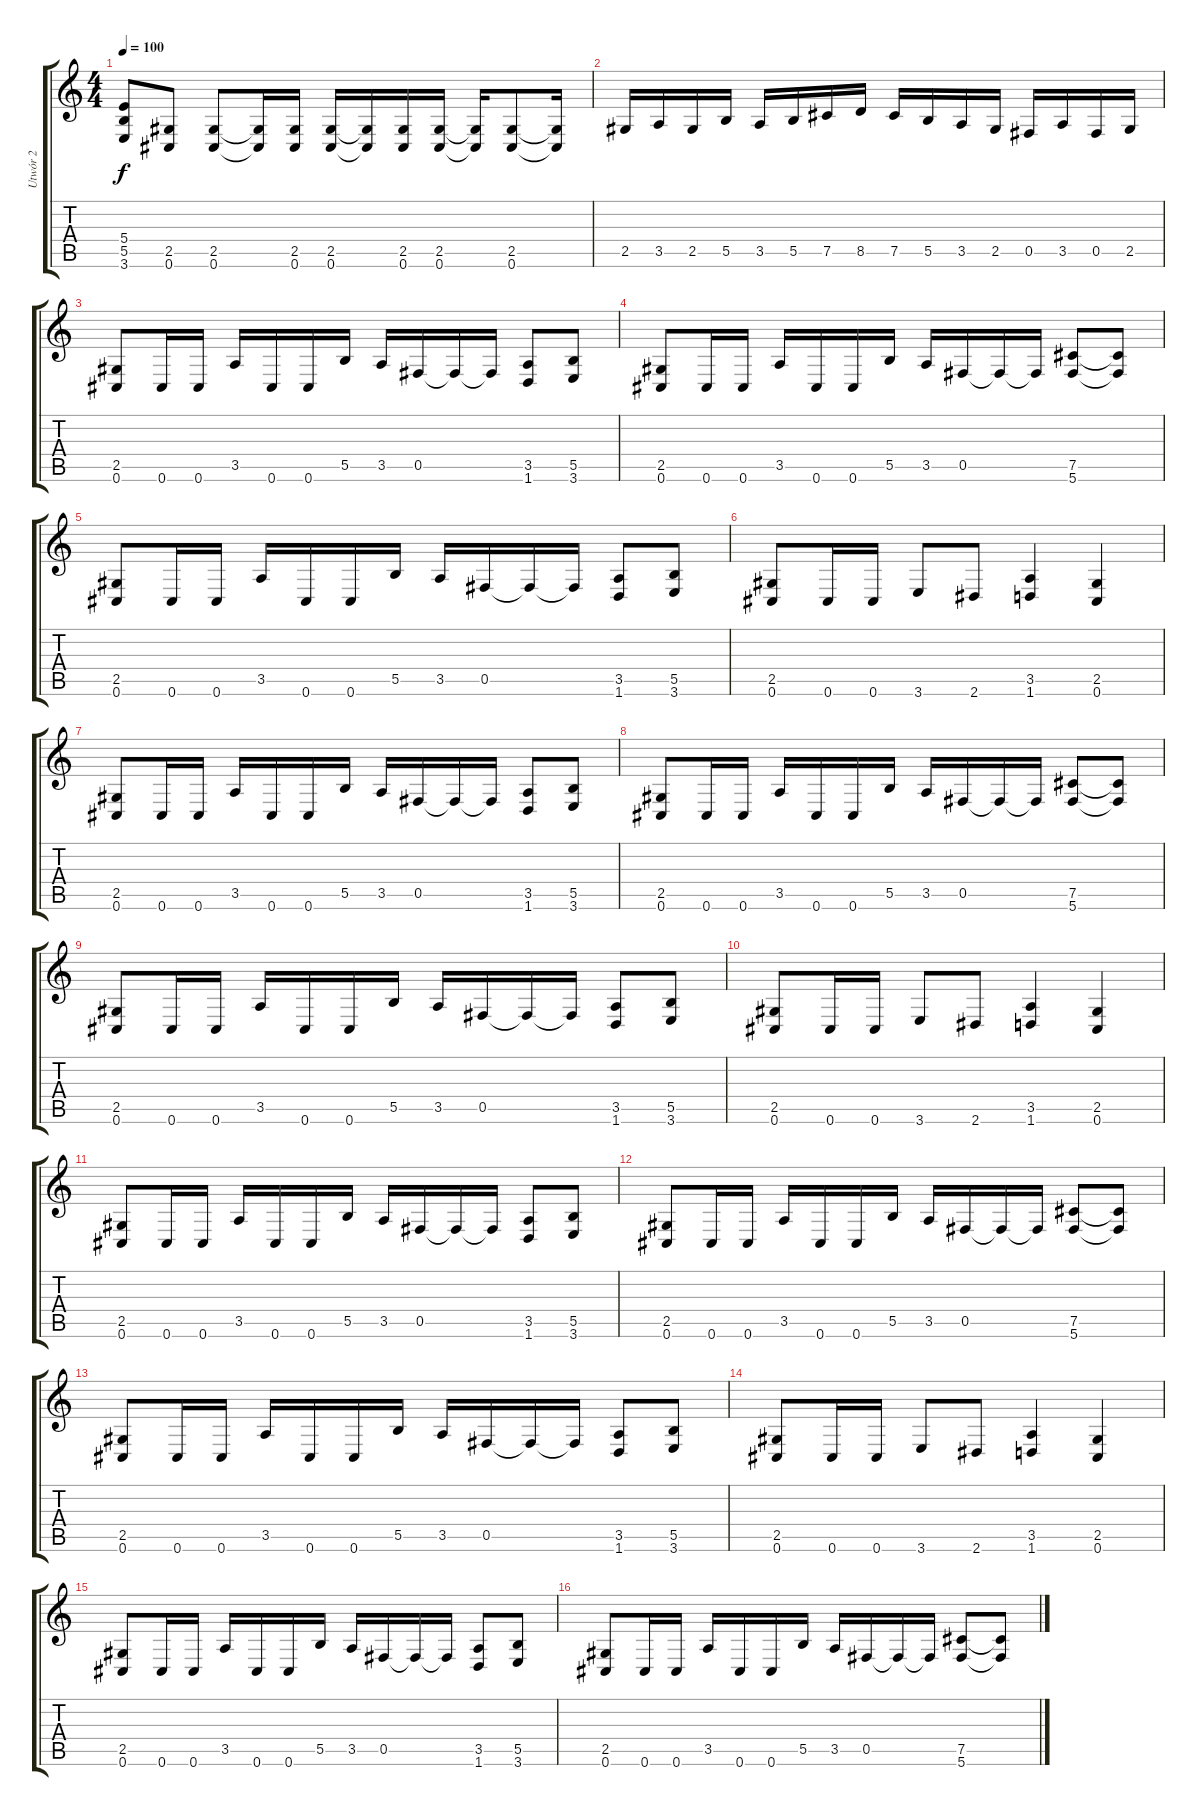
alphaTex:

\track ("Utwór 2" "Utwór 2") {instrument distortionguitar}
\staff {score tabs}
\tuning (Db4 Ab3 E3 B2 Gb2 Db2) {hide}
\ts (4 4)
\tempo 100
\clef g2
\ks c
(5.4 5.5 3.6).8{dy f} (2.5 0.6).8 (2.5 0.6).8 (2.5{t} 0.6{t}).16 (2.5 0.6).16 (2.5 0.6).16 (2.5{t} 0.6{t}).16 (2.5 0.6).16 (2.5 0.6).16 (2.5{t} 0.6{t}).16 (2.5 0.6).8 (2.5{t} 0.6{t}).16 |
2.5.16 3.5.16 2.5.16 5.5.16 3.5.16 5.5.16 7.5.16 8.5.16 7.5.16 5.5.16 3.5.16 2.5.16 0.5.16 3.5.16 0.5.16 2.5.16 |
(2.5 0.6).8 0.6.16 0.6.16 3.5.16 0.6.16 0.6.16 5.5.16 3.5.16 0.5.16 0.5{t}.16 0.5{t}.16 (3.5 1.6).8 (5.5 3.6).8 |
(2.5 0.6).8 0.6.16 0.6.16 3.5.16 0.6.16 0.6.16 5.5.16 3.5.16 0.5.16 0.5{t}.16 0.5{t}.16 (7.5 5.6).8 (7.5{t} 5.6{t}).8 |
(2.5 0.6).8 0.6.16 0.6.16 3.5.16 0.6.16 0.6.16 5.5.16 3.5.16 0.5.16 0.5{t}.16 0.5{t}.16 (3.5 1.6).8 (5.5 3.6).8 |
(2.5 0.6).8 0.6.16 0.6.16 3.6.8 2.6.8 (3.5 1.6).4 (2.5 0.6).4 |
(2.5 0.6).8 0.6.16 0.6.16 3.5.16 0.6.16 0.6.16 5.5.16 3.5.16 0.5.16 0.5{t}.16 0.5{t}.16 (3.5 1.6).8 (5.5 3.6).8 |
(2.5 0.6).8 0.6.16 0.6.16 3.5.16 0.6.16 0.6.16 5.5.16 3.5.16 0.5.16 0.5{t}.16 0.5{t}.16 (7.5 5.6).8 (7.5{t} 5.6{t}).8 |
(2.5 0.6).8 0.6.16 0.6.16 3.5.16 0.6.16 0.6.16 5.5.16 3.5.16 0.5.16 0.5{t}.16 0.5{t}.16 (3.5 1.6).8 (5.5 3.6).8 |
(2.5 0.6).8 0.6.16 0.6.16 3.6.8 2.6.8 (3.5 1.6).4 (2.5 0.6).4 |
(2.5 0.6).8 0.6.16 0.6.16 3.5.16 0.6.16 0.6.16 5.5.16 3.5.16 0.5.16 0.5{t}.16 0.5{t}.16 (3.5 1.6).8 (5.5 3.6).8 |
(2.5 0.6).8 0.6.16 0.6.16 3.5.16 0.6.16 0.6.16 5.5.16 3.5.16 0.5.16 0.5{t}.16 0.5{t}.16 (7.5 5.6).8 (7.5{t} 5.6{t}).8 |
(2.5 0.6).8 0.6.16 0.6.16 3.5.16 0.6.16 0.6.16 5.5.16 3.5.16 0.5.16 0.5{t}.16 0.5{t}.16 (3.5 1.6).8 (5.5 3.6).8 |
(2.5 0.6).8 0.6.16 0.6.16 3.6.8 2.6.8 (3.5 1.6).4 (2.5 0.6).4 |
(2.5 0.6).8 0.6.16 0.6.16 3.5.16 0.6.16 0.6.16 5.5.16 3.5.16 0.5.16 0.5{t}.16 0.5{t}.16 (3.5 1.6).8 (5.5 3.6).8 |
(2.5 0.6).8 0.6.16 0.6.16 3.5.16 0.6.16 0.6.16 5.5.16 3.5.16 0.5.16 0.5{t}.16 0.5{t}.16 (7.5 5.6).8 (7.5{t} 5.6{t}).8
